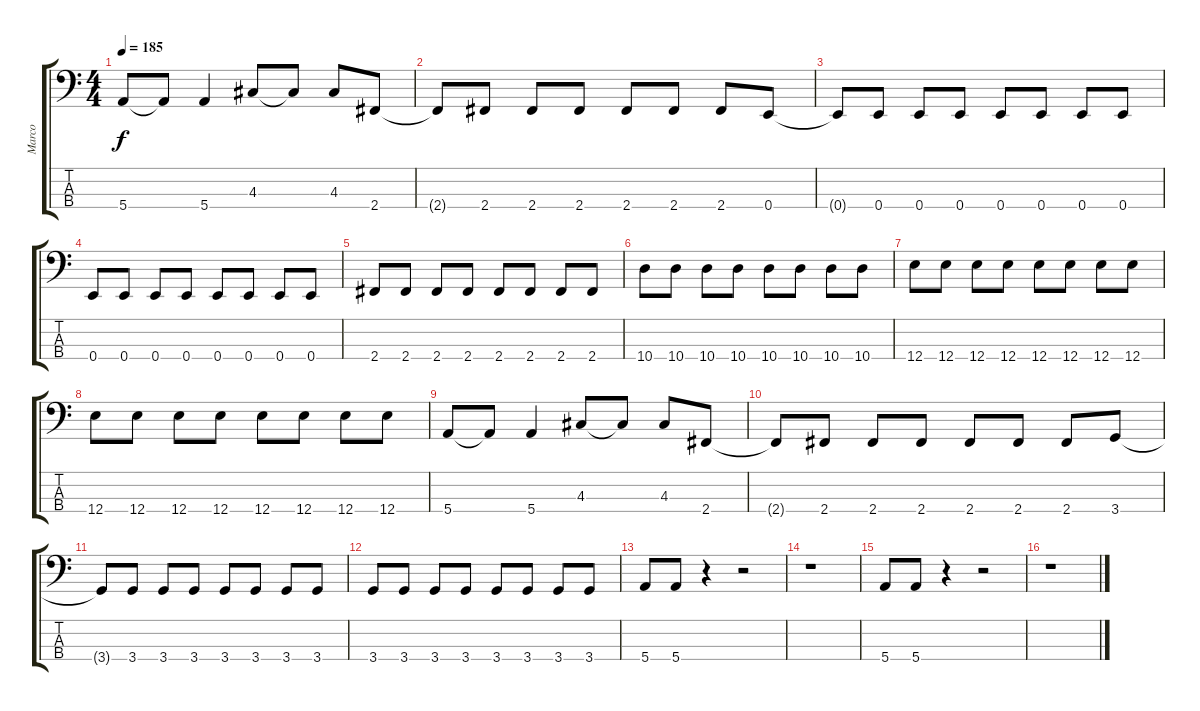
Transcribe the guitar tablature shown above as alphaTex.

\track ("Marco" "Marco") {instrument electricbassfinger}
\staff {score tabs}
\tuning (G2 D2 A1 E1) {hide}
\ts (4 4)
\tempo 185
\clef f4
\ks c
5.4.8{dy f} 5.4{t}.8 5.4.4 4.3.8 4.3{t}.8 4.3.8 2.4.8 |
2.4{t}.8 2.4.8 2.4.8 2.4.8 2.4.8 2.4.8 2.4.8 0.4.8 |
0.4{t}.8 0.4.8 0.4.8 0.4.8 0.4.8 0.4.8 0.4.8 0.4.8 |
0.4.8 0.4.8 0.4.8 0.4.8 0.4.8 0.4.8 0.4.8 0.4.8 |
2.4.8 2.4.8 2.4.8 2.4.8 2.4.8 2.4.8 2.4.8 2.4.8 |
10.4.8 10.4.8 10.4.8 10.4.8 10.4.8 10.4.8 10.4.8 10.4.8 |
12.4.8 12.4.8 12.4.8 12.4.8 12.4.8 12.4.8 12.4.8 12.4.8 |
12.4.8 12.4.8 12.4.8 12.4.8 12.4.8 12.4.8 12.4.8 12.4.8 |
5.4.8 5.4{t}.8 5.4.4 4.3.8 4.3{t}.8 4.3.8 2.4.8 |
2.4{t}.8 2.4.8 2.4.8 2.4.8 2.4.8 2.4.8 2.4.8 3.4.8 |
3.4{t}.8 3.4.8 3.4.8 3.4.8 3.4.8 3.4.8 3.4.8 3.4.8 |
3.4.8 3.4.8 3.4.8 3.4.8 3.4.8 3.4.8 3.4.8 3.4.8 |
5.4.8 5.4.8 r.4 r.2 |
r.1 |
5.4.8 5.4.8 r.4 r.2 |
r.1
